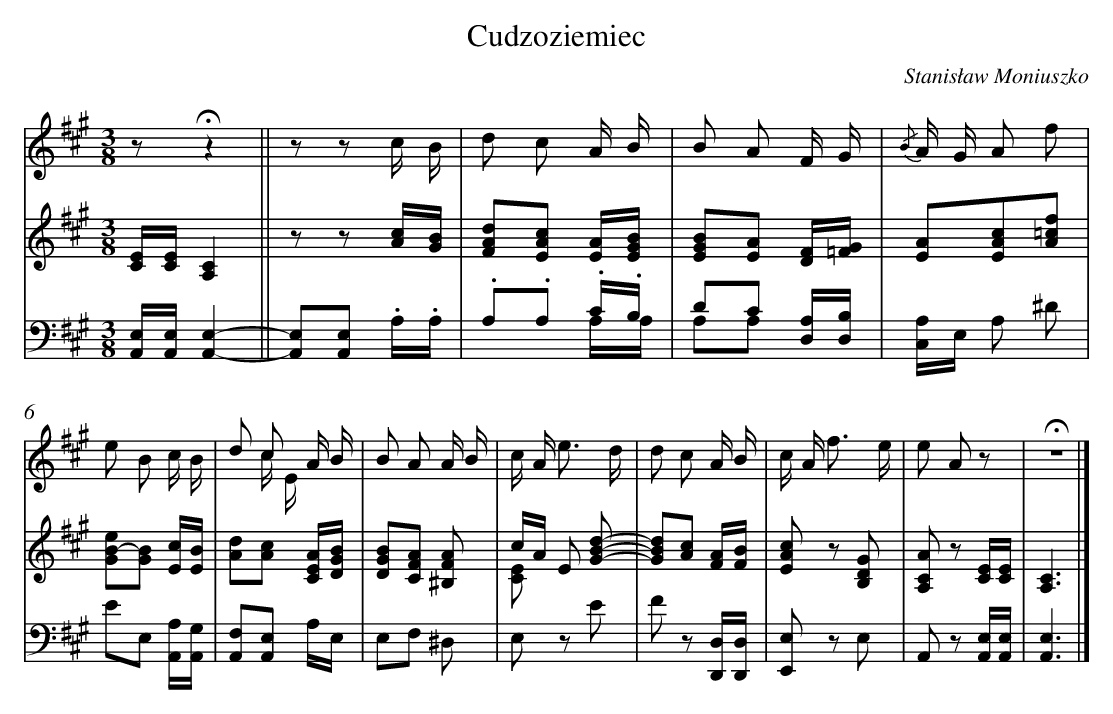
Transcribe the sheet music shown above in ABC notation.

X:1
T: Cudzoziemiec
C: Stanisław Moniuszko
L: 1/8
M: 3/8
V: 1 clef=treble
V: 2 clef=treble
V: 3 clef=bass
K: A
[V:1] z!fermata!z2 ||
[V:2] [E/C/][E/C/][C2A,2] ||
[V:3] [E,/A,,/][E,/A,,/][E,2A,,2]- ||
[V:1] z z c/ B/ |
[V:2] z z [c/A/][B/G/] |
[V:3] [E,A,,][E,A,,] .A,/.A,/ |
[V:1] d c A/ B/ |
[V:2] [dAF][cAE] [A/E/][B/G/E/] |
[V:3] .A,.A, .C/.B,/ & x2A,/A,/ |
[V:1] B A F/ G/ |
[V:2] [BGE][AE] [F/D/][G/=F/] |
[V:3] DC [A,/D,/][B,/D,/] & A,A, x |
[V:1] {/B} A/ G/ A f |
[V:2] [AE][cAE][f=cA] |
[V:3] [A,/C,/]E,/ A, ^D |
[V:1] e B c/ B/ |
[V:2] [eB-G][BG] [c/E/][B/E/] |
[V:3] EE, [A,/A,,/][G,/A,,/] |
[V:1] d c A/ B/ & x c/ E/ x |
[V:2] [dA][cA] [A/E/C/][B/G/D/] |
[V:3] [F,A,,][E,A,,] A,/E,/ |
[V:1] B A A/ B/ |
[V:2] [BGD][AFC] [AF^B,] |
[V:3] E,F, ^D, |
[V:1] c/ A< e d/ |
[V:2] c/A/ E [dBG]- & [EC]x2 |
[V:3] E, z E |
[V:1] d c A/ B/ |
[V:2] [dBG][cA] [A/F/][B/F/] |
[V:3] F z [D,/D,,/][D,/D,,/] |
[V:1] c/ A< f e/ |
[V:2] [cAE] z [GDB,] |
[V:3] [E,E,,] z E, |
[V:1] e A z |
[V:2] [ACA,] z [E/C/][E/C/] |
[V:3] A,, z [E,/A,,/][E,/A,,/] |
[V:1] !fermata!z3 |]
[V:2] [C3A,3] |]
[V:3] [E,3A,,3] |]
